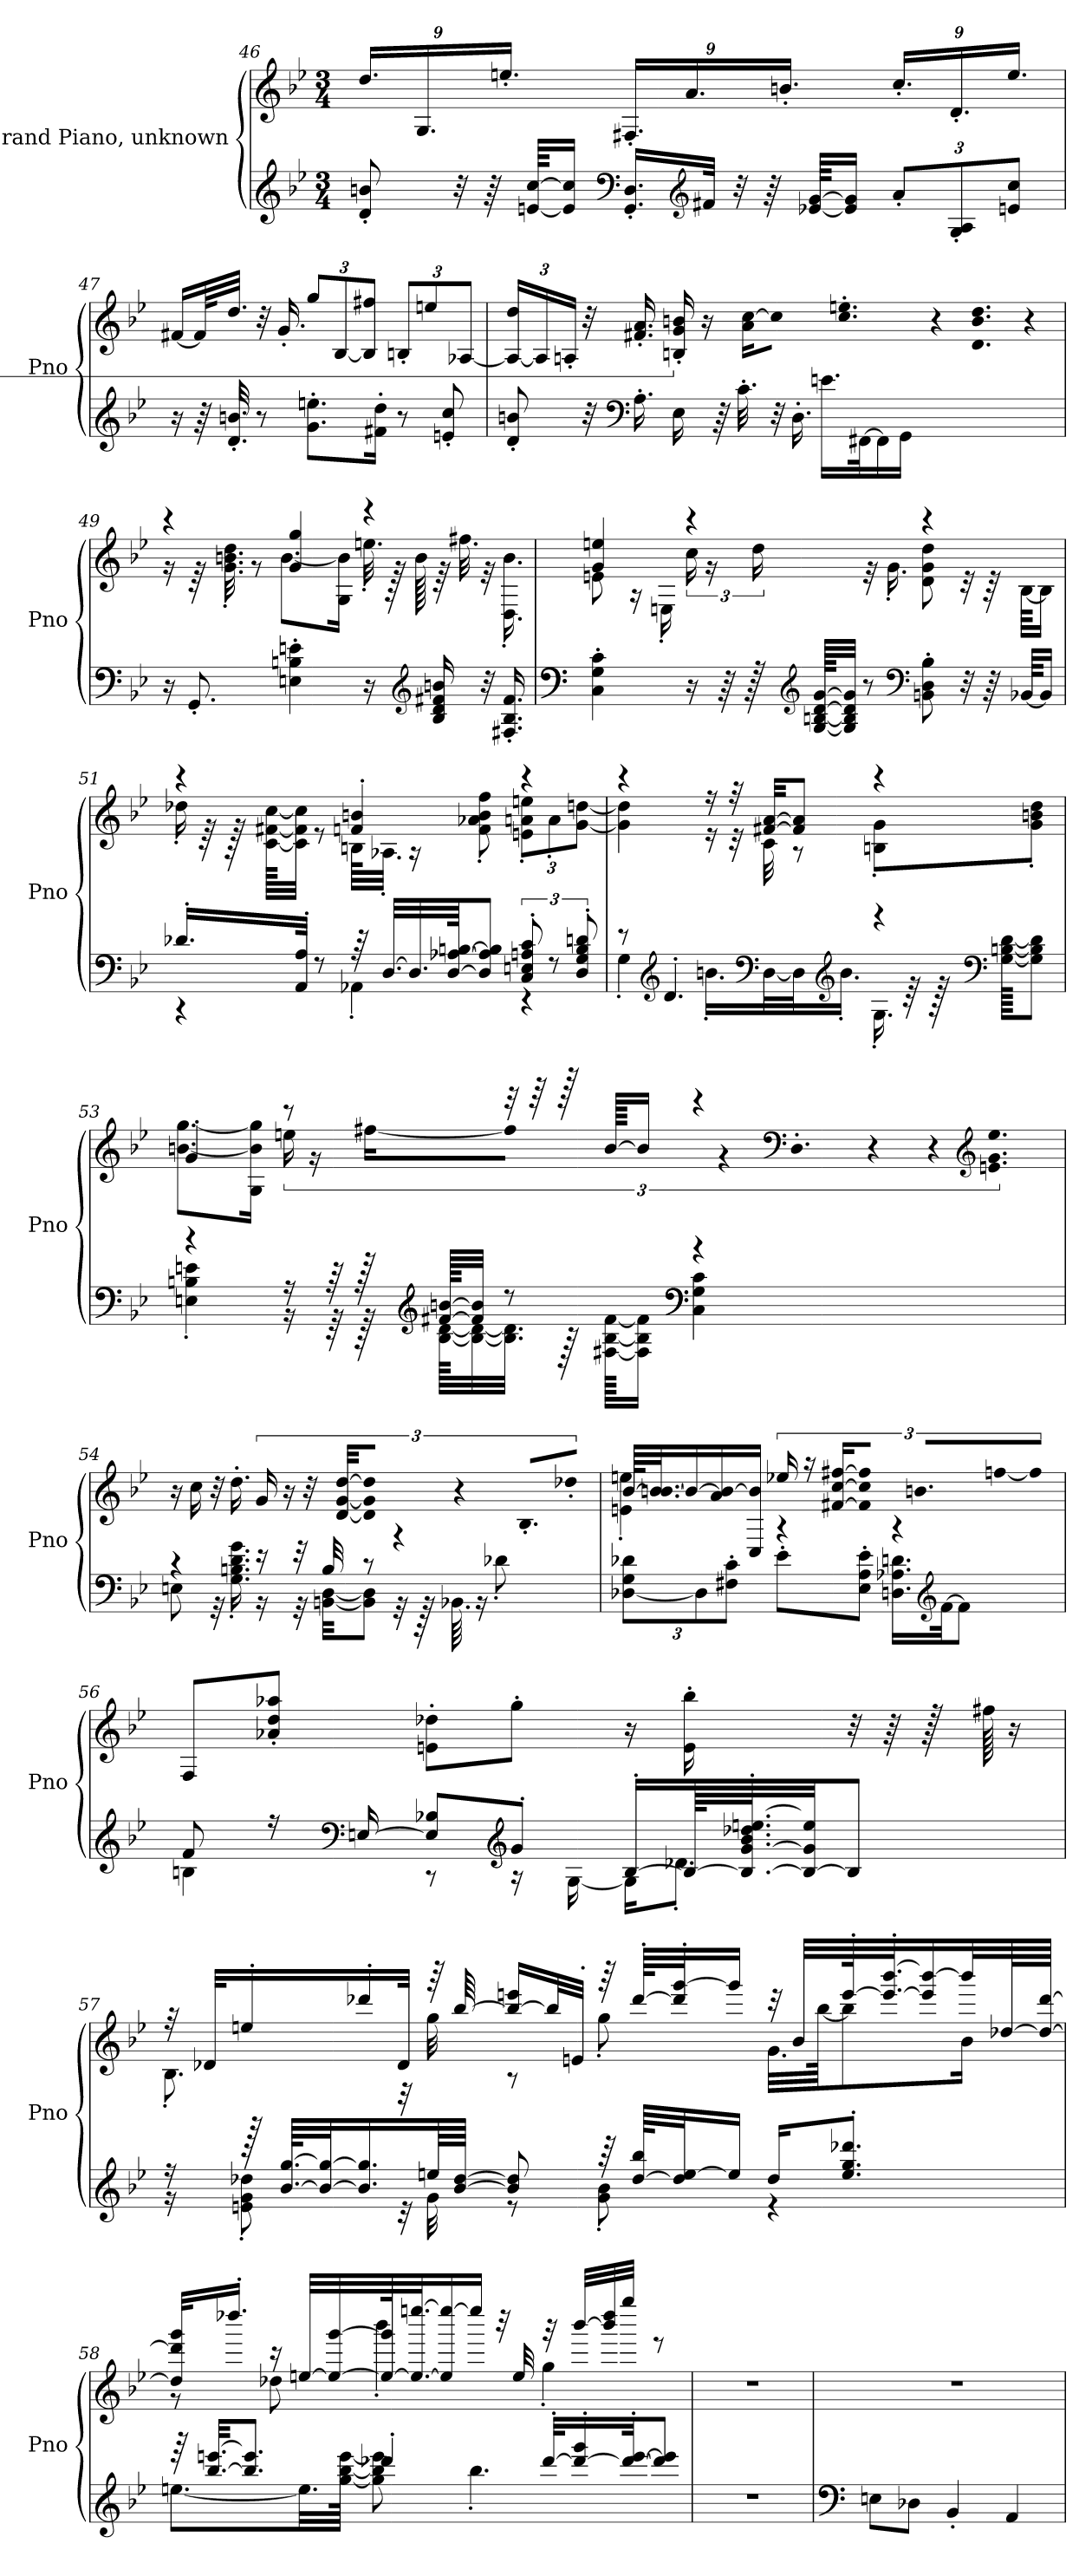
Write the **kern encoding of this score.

**kern	**kern
*part1	*part1
*staff2	*staff1
*I"Grand Piano, unknown	*
*I'Pno	*
!!LO:LB:g=z
*clefG2	*clefG2
*k[b-e-]	*k[b-e-]
*M3/4	*M3/4
*	*Xbrackettup
=46	=46
8d/' 8bn/'	18.dd/LL
.	18.G/
32r	.
64r	.
.	18.een'/JJ
[64en/ [64cc/KKLL	.
16e/] 16cc/]JJ	.
*clefF4	*
16.GG/' 16.D/'LL	18.F#X'/LL
.	18.a/
*clefG2	*
32f#X/JJk	.
32r	.
64r	.
.	18.bn'/JJ
[64e-X/ [64g/KKLL	.
16e-/] 16g/]JJ	.
*Xbrackettup	*
12a'/L	18.cc'/LL
12G/' 12A/'	18.d'/
12en/ 12cc/J	18.ee/JJ
=47	=47
16r	[16f#X/LL
64r	64f#/KL]
32.d/' 32.bn/'	32.dd/JJJ
8r	32r
.	16.g'/
8.g\' 8.een\'L	12gg/L
.	[12B-/
.	12B-/] 12ff#X/J
16f#X\' 16dd\'Jk	.
8r	12Bn'/L
.	12een/
8en/' 8cc/'	.
.	[12A-X/J
!!LO:LB:g=z
=48	=48
8d/' 8bn/'	24A-/_ 24dd/LL
.	24A-/]
.	24An'/JJ
32r	32r
*clefF4	*
16.A'\	16.f#X/' 16.a/'
*	*brackettup
16E-\	24Bn/' 24g/' 24bn/'
.	24r
64r	.
32.c'\	.
.	24a\ [24cc\KL
32r	8cc\J]
16.D'\	.
16.en\LL	8.cc\' 8.een\'
[32FF#X\K	.
16FF#\]	.
16GG\JJ	128r
.	64.d/ 64.b/ 64.dd/
.	32r
=49	=49
*	*^
16r	4r	16r
8.GG'/	.	64r
.	.	32.g\' 32.bn\' 32.dd\'
.	.	8r
4En\' 4Bn\' 4en\'	4g/ 4gg/	[8.b\L
.	.	16G\ 16b\]Jk
16r	4r	32.een'\
.	.	128r
.	.	128b\
*clefG2	*	*
16B/ 16d/ 16f#X/ 16bn/	.	64r
.	.	32.ff#X\
32r	.	32r
16.F#X/' 16.B/' 16.f#/'	.	16.D\' 16.b\'
!!LO:PB:g=z	!!
=50	=50	=50
*clefF4	*	*
4C\' 4G\' 4c\'	4g/ 4een/	8en\
.	.	16r
.	.	16En'\
16r	4r	24cc\
.	.	24r
64r	.	.
128r	.	.
.	.	24dd\
*clefG2	*	*
[128G/ [128Bn/ [128d/ [128g/KKLLL	.	.
32G/] 32B/] 32d/] 32g/]JJJ	.	.
8r	.	32r
.	.	16.g'\
*clefF4	*	*
8BBn\' 8D\' 8B\'	4r	8d\ 8g\ 8dd\
32r	.	32r
64r	.	64r
[64BB-X/KKLL	.	[64B-\KKLL
16BB-/JJ]	.	16B-\JJ]
!!LO:LB:g=z	!!
=51	=51	=51
*^	*	*
16.d-X'/LL	4r	4r	16dd-X'\
.	.	.	64r
.	.	.	128r
.	.	.	[128c\ [128f#X\ [128cc\KKLLL
32AA/' 32A/'JJk	.	.	32c\] 32f#\] 32cc\]JJJ
8r	.	.	8r
64r	4AA-X'\	4fn/' 4bn/'	64Bn\KLLL
[32.D/LLL	.	.	32.A-X'\JJJ
32.D/]	.	.	16r
[64D/ [64A-X/ [64Bn/JJK	.	.	.
8D/] 8A-/] 8B/]J	.	.	8f\' 8a-X\' 8b\' 8ff\'
*brackettup	*	*	*Xbrackettup
12C/' 12En/' 12An/' 12c/'	4r	4r	12en\' 12an\' 12een\'L
12r	.	.	12a'\
12D/' 12G/' 12B/' 12dn/'	.	.	[12g\ [12ddn\J
=52	=52	=52	=52
8r	4G'\	4r	4g\] 4dd\]
*clefG2	*	*	*
4.d'/	.	.	.
.	16.bn'\LL	16r	16r
.	.	32r	32r
*clefF4	*	*	*
.	[32D\L	[32f#X/ [32a/KKL	32c\
.	32D\J]	8f#/] 8a/]J	8r
*clefG2	*	*	*
.	16.b'\JJ	.	.
4r	16.G'\	4r	8Bn\' 8g\'L
.	64r	.	.
.	128r	.	.
*clefF4	*	*	*
.	[128G\ [128Bn\ [128d\KKKKL	.	.
.	8G\] 8B\] 8d\]J	.	8g\' 8bn\' 8dd\'J
!!LO:LB:g=z	!!
=53	=53	=53	=53
4r	4En\' 4Bn\' 4en\'	4g'/	[8.bn\ [8.gg\L
.	.	.	16G\ 16b\] 16gg\]Jk
*	*	*	*brackettup
16r	16r	8r	24een\
.	.	.	24r
64r	64r	.	.
128r	128r	.	.
.	.	.	[24ff#X\LL
*clefG2	*	*	*
[128f#X/ [128bn/KKLLL	[128B\ [128d\KKLLL	.	.
32f#/] 32b/]JJJ	32B\_ 32d\_	.	.
8r	32.B\] 32.d\]JJJ	32r	16ff#\JJ]
.	.	64r	.
.	128r	128r	.
.	[128F#X\ [128B\ [128f#\KKKLL	[128b/KKKLL	.
.	16F#\] 16B\] 16f#\]JJ	16b/JJ]	128r
*	*	*clefF4	*
.	.	.	64.D'\
.	.	.	32r
*clefF4	*	*	*
4r	4C\ 4G\ 4c\	4r	16r
*	*	*clefG2	*
.	.	.	8.en\ 8.g\ 8.ee\
*	*	*v	*v
!!LO:LB:g=z
=54	=54	=54
4r	8En\	16r
.	.	16cc\
.	32r	32r
.	16.G\' 16.Bn\' 16.d\' 16.g\'	16.dd'\
16r	16r	24g/
.	.	24r
32r	32r	.
.	.	48r
32B/	[32BBn\ [32D\KKL	.
.	.	[48d/ [48g/ [48dd/KKL
8r	8BB\] 8D\]J	8d/] 8g/] 8dd/]J
4r	32r	32r
.	128r	16.B-'/KL
.	64.BB-X\	.
.	16r	.
.	8d-X'\	8dd-X'/J
*v	*v	*
=55	=55
*Xbrackettup	*
*	*^
[12D-X\ 12G\ 12d-X\L	[64b-/KLLL	4en\' 4een\'
.	32.b-/_ 32.bn/J	.
.	16b-/_	.
12D-\]	.	.
.	16a/ 16b-/_	.
12F#X\' 12c\'J	.	.
.	16C/ 16b-/]JJ	.
8e-'\L	24ee-X/	4r
.	24r	.
.	[24f#X/ [24cc/ [24ff#X/KL	.
8E-\' 8A\' 8e-\'J	8f#/] 8cc/] 8ff#/]J	.
16.Dn\ 16.A-X\ 16.dn\LL	16.bn/LL	4r
*clefG2	*	*
[32f\JK	[32ffn/JK	.
8f\J]	8ff/J]	.
*	*v	*v
!!LO:LB:g=z
=56	=56
*^	*
8f/	4Bn\	8F/L
16r	.	8a-X/' 8dd/' 8aa-X/'J
*clefF4	*	*
[16En/	.	.
8E/] 8B-X/L	8r	8en\' 8dd-X\'L
*clefG2	*	*
8g'/J	16r	8gg'\J
.	[16G\	.
[16B-'/LL	16G\KL]	16r
128B-/KLL_	8.d-X'\J	16e\' 16bb-\'
64.B-/_' [64.g/' 64.b-/' 64.dd-X/' [64.een/'J	.	.
32B-/_ 32g/] 32ee/]JJ	.	.
8B-/J]	.	32r
.	.	64r
.	.	128r
.	.	128ff#X\
.	.	16r
!!LO:PB:g=z
=57	=57	=57
*	*	*^
16r	16r	32r	8.B-'\
.	.	32d-X/KLL	.
128r	8en\' 8g\' 8dd-X\'	16een'/	.
[64.b-/ [64.gg/KLLL	.	.	.
32b-/_ 32gg/_J	.	.	.
16.b-/] 16.gg/]	.	16ddd-X'/	.
.	32r	32d-/JJk	32r
64een/LL	32g\	64r	32gg\
[64b-/ [64dd-/JJJJ	.	[64bb-/	.
8b-/] 8dd-/]	8r	16bb-/_ 16eeen/LL	8r
.	.	32bb-/L]	.
.	.	32en'/JJJ	.
64r	8g\' 8b-\'	64r	8gg'\
[64dd-/ 64bb-/KLLL	.	[64ddd-'/KLLL	.
32dd-/] [32ee/J	.	32ddd-/]' [32ggg/'J	.
16ee/JJ]	.	16ggg/JJ]	.
16dd-/KL	4r	32r	32.g\LLL
.	.	32b-/LLL	.
.	.	.	[64bb-\JJK
8.ee/' 8.gg/' 8.ddd-X/'J	.	[64eee'/K	8bb-\]
.	.	32.eee/_' [32.bbb-/'J	.
.	.	16eee/] 16bbb-/_	.
.	.	32bbb-/L]	16b-\Jk
.	.	[64dd-X/L	.
.	.	64dd-/_ [64ddd-/JJJJ	.
!!LO:LB:g=z	!!
=58	=58	=58	=58
64r	[8.een\L	32dd-/] 32ddd-/] 32ggg/KLL	8r
[32.bb-/ [32.eeen/KKL	.	.	.
.	.	16.dddd-X'/JJ	.
8.bb-/] 8.eee/]J	.	.	.
.	.	16r	8dd-X\
.	32.ee\LL]	[32een/LLL	.
.	.	32ee/_ [32ggg/	.
.	[64gg\ [64bb-\ [64eee\JJJk	.	.
4ddd-X'/	8gg\] 8bb-\] 8eee\]	64ee/_ 64ggg/]K	4bbb-'\
.	.	32.ee/_ [32.eeeen/J	.
.	.	16ee/] 16eeee/_	.
.	4.bb-'\	16eeee/JJ]	.
.	.	32r	.
.	.	32ee/	.
[32ddd-'/KLL	.	32r	4gg'\
16ddd-/_' 16ggg/'	.	[32bbb-/LLL	.
.	.	32bbb-/] 32dddd-/	.
32ddd-/_' [32eee/'JK	.	32gggg/JJJ	.
8ddd-/] 8eee/]J	.	8r	.
*v	*v	*	*
*	*v	*v
=59	=59
2.r	2.r
=60	=60
*clefF4	*
8En\L	2.r
8D-X\J	.
4BB-'/	.
4AA/	.
=	=
*-	*-
